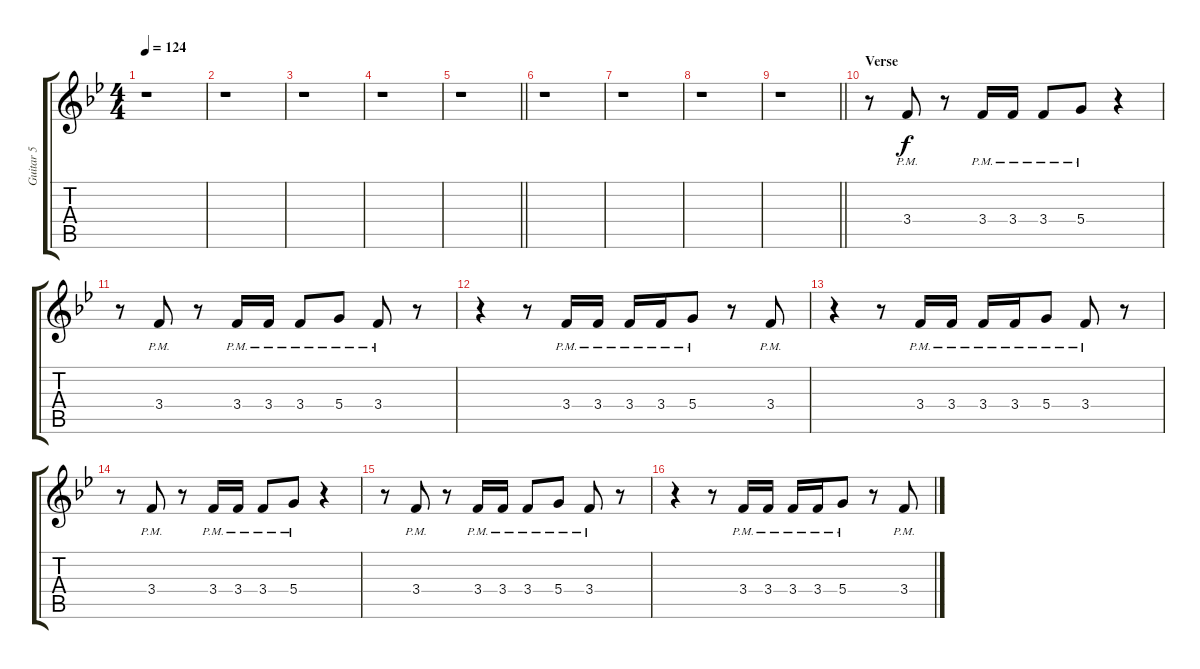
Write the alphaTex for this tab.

\track ("Guitar 5" "Guitar 5") {instrument electricguitarclean}
\staff {score tabs}
\tuning (E4 B3 G3 D3 A2 E2) {hide}
\ts (4 4)
\tempo 124
\clef g2
\ks gminor
r.1{dy f} |
r.1 |
r.1 |
r.1 |
\barLineRight lightlight
r.1 |
r.1 |
r.1 |
r.1 |
\barLineRight lightlight
r.1 |
\section ("" "Verse")
r.8 3.4{pm}.8 r.8 3.4{pm}.16 3.4{pm}.16 3.4{pm}.8 5.4{pm}.8 r.4 |
r.8 3.4{pm}.8 r.8 3.4{pm}.16 3.4{pm}.16 3.4{pm}.8 5.4{pm}.8 3.4{pm}.8 r.8 |
r.4 r.8 3.4{pm}.16 3.4{pm}.16 3.4{pm}.16 3.4{pm}.16 5.4{pm}.8 r.8 3.4{pm}.8 |
r.4 r.8 3.4{pm}.16 3.4{pm}.16 3.4{pm}.16 3.4{pm}.16 5.4{pm}.8 3.4{pm}.8 r.8 |
r.8 3.4{pm}.8 r.8 3.4{pm}.16 3.4{pm}.16 3.4{pm}.8 5.4{pm}.8 r.4 |
r.8 3.4{pm}.8 r.8 3.4{pm}.16 3.4{pm}.16 3.4{pm}.8 5.4{pm}.8 3.4{pm}.8 r.8 |
r.4 r.8 3.4{pm}.16 3.4{pm}.16 3.4{pm}.16 3.4{pm}.16 5.4{pm}.8 r.8 3.4{pm}.8
